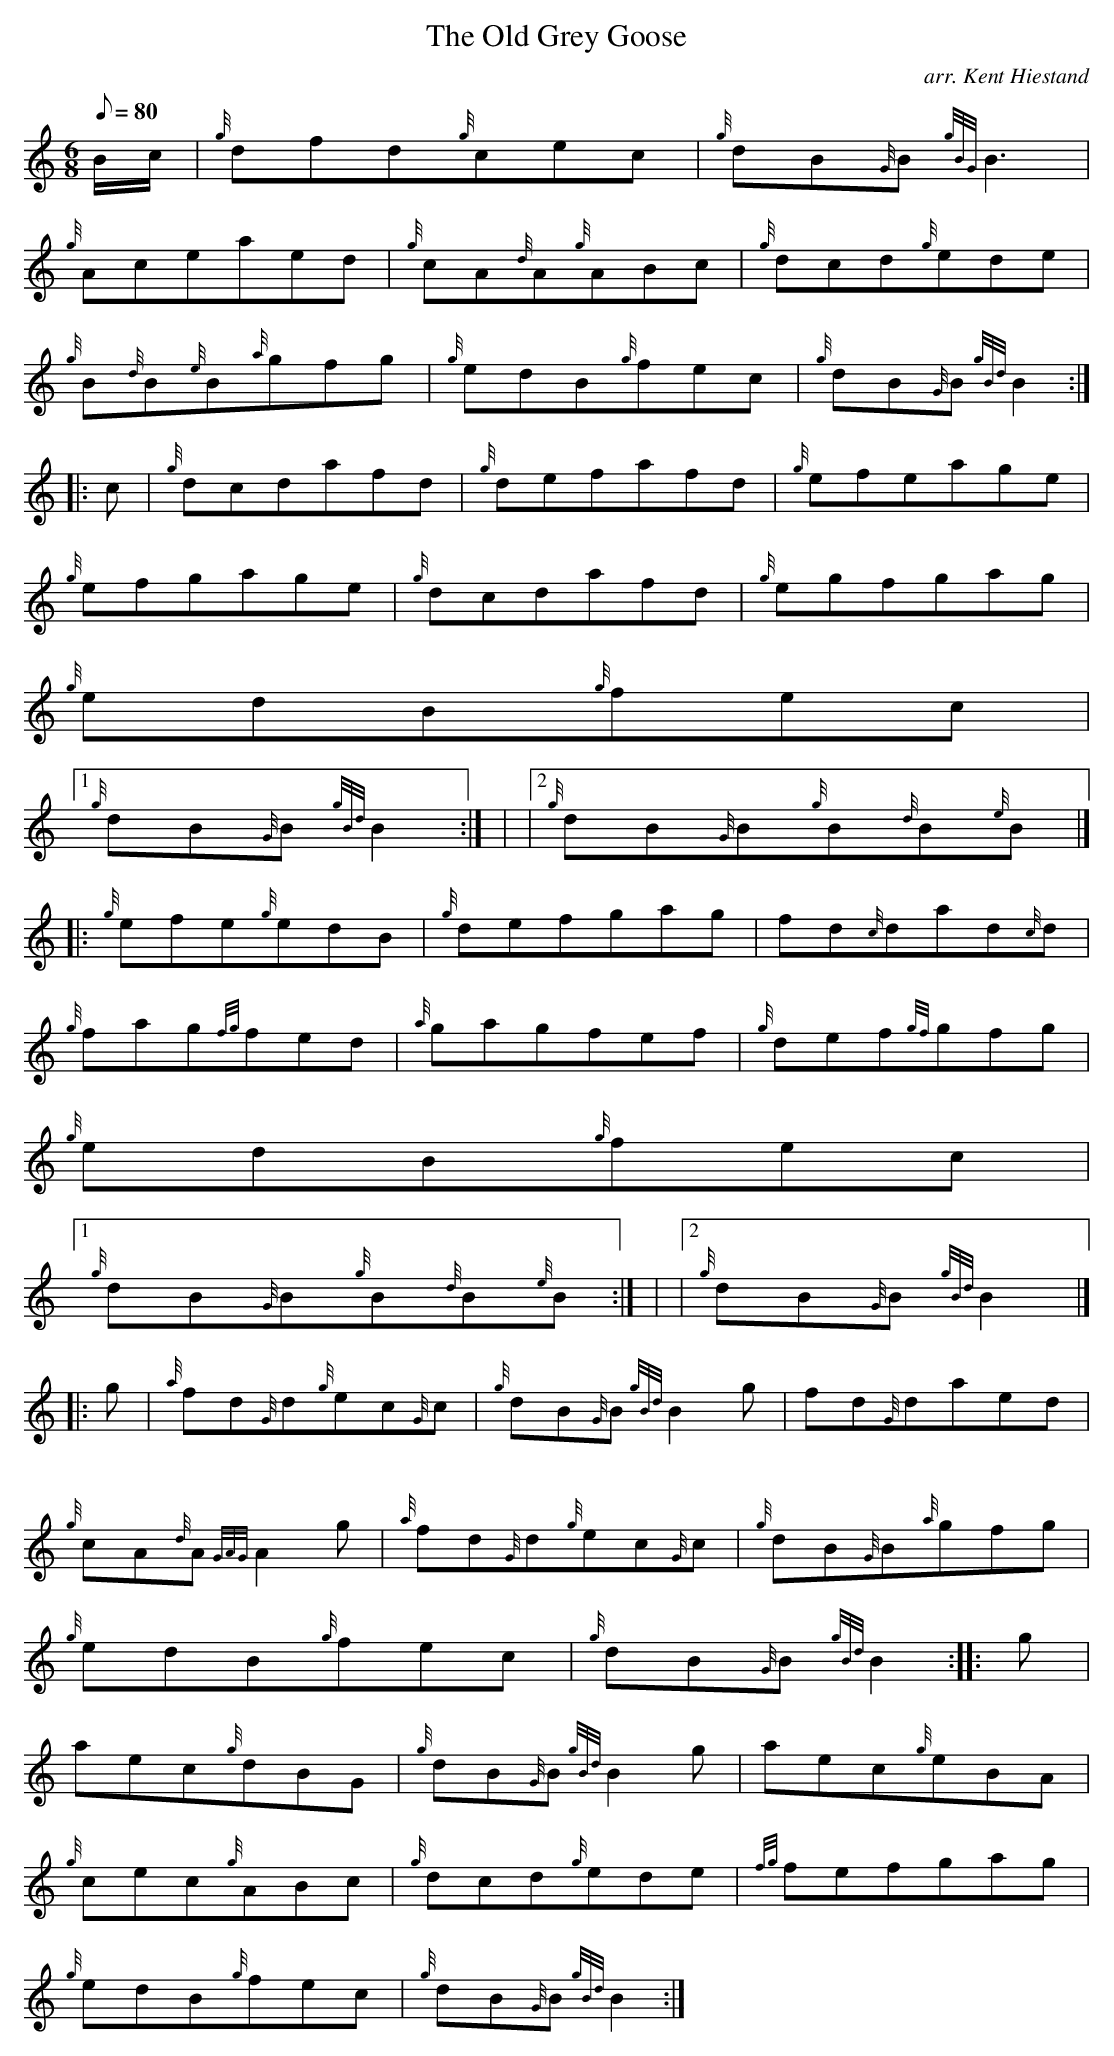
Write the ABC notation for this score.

X:1
T:The Old Grey Goose
M:6/8
L:1/8
Q:80
C:arr. Kent Hiestand
K:HP
B/2c/2 | \
{g}dfd{g}cec | \
{g}dB{G}B{gBG}B3 |
{g}Aceaed | \
{g}cA{d}A{g}ABc | \
{g}dcd{g}ede |
{g}B{d}B{e}B{a}gfg | \
{g}edB{g}fec | \
{g}dB{G}B{gBd}B2 ::
c | \
{g}dcdafd | \
{g}defafd | \
{g}efeage |
{g}efgage | \
{g}dcdafd | \
{g}egfgag |
{g}edB{g}fec|1
{g}dB{G}B{gBd}B2 :| | \
|2 {g}dB{G}B{g}B{d}B{e}B|] |:
{g}efe{g}edB | \
{g}defgag | \
fd{c}dad{c}d |
{g}fag{fg}fed | \
{a}gagfef | \
{g}def{gf}gfg |
{g}edB{g}fec|1
{g}dB{G}B{g}B{d}B{e}B :| | \
|2 {g}dB{G}B{gBd}B2|] |:
g | \
{a}fd{G}d{g}ec{G}c | \
{g}dB{G}B{gBd}B2g | \
fd{G}daed |
{g}cA{d}A{GAG}A2g | \
{a}fd{G}d{g}ec{G}c | \
{g}dB{G}B{a}gfg |
{g}edB{g}fec | \
{g}dB{G}B{gBd}B2 :: \
g |
aec{g}dBG | \
{g}dB{G}B{gBd}B2g | \
aec{g}eBA |
{g}cec{g}ABc | \
{g}dcd{g}ede | \
{fg}fefgag |
{g}edB{g}fec | \
{g}dB{G}B{gBd}B2 :|
